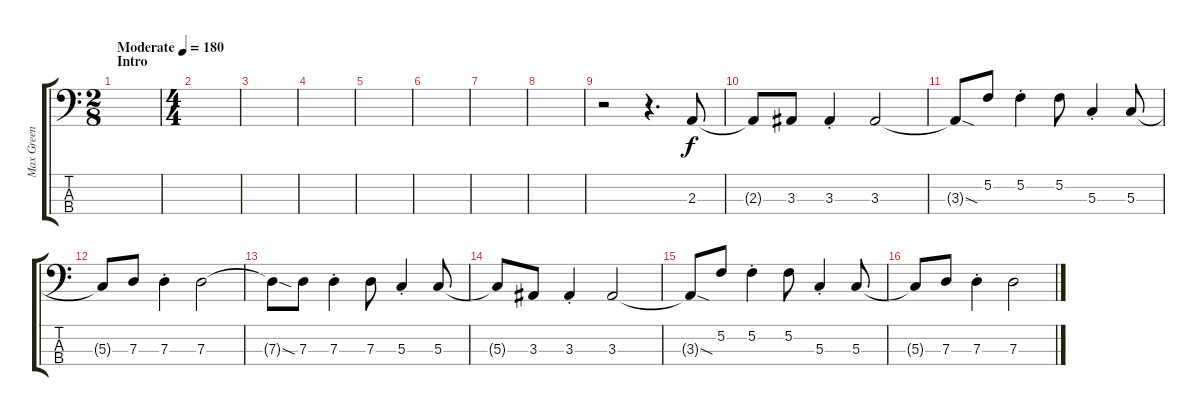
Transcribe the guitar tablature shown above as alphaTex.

\track ("Max Green [Bass]" "Max Green ") {instrument electricbasspick}
\staff {score tabs}
\tuning (F2 C2 G1 C1) {hide}
\ts (2 8)
\section ("" "Intro")
\tempo (180 "Moderate")
\clef f4
\ks c
|
\ts (4 4)
|
|
|
|
|
|
|
r.2 r.4{d} 2.3.8 |
2.3{t}.8 3.3.8 3.3{st}.4 3.3.2 |
3.3{sod t}.8 5.2.8 5.2{st}.4 5.2.8 5.3{st}.4 5.3.8 |
5.3{t}.8 7.3.8 7.3{st}.4 7.3.2 |
7.3{sod t}.8 7.3.8 7.3{st}.4 7.3.8 5.3{st}.4 5.3.8 |
5.3{t}.8 3.3.8 3.3{st}.4 3.3.2 |
3.3{sod t}.8 5.2.8 5.2{st}.4 5.2.8 5.3{st}.4 5.3.8 |
5.3{t}.8 7.3.8 7.3{st}.4 7.3.2
